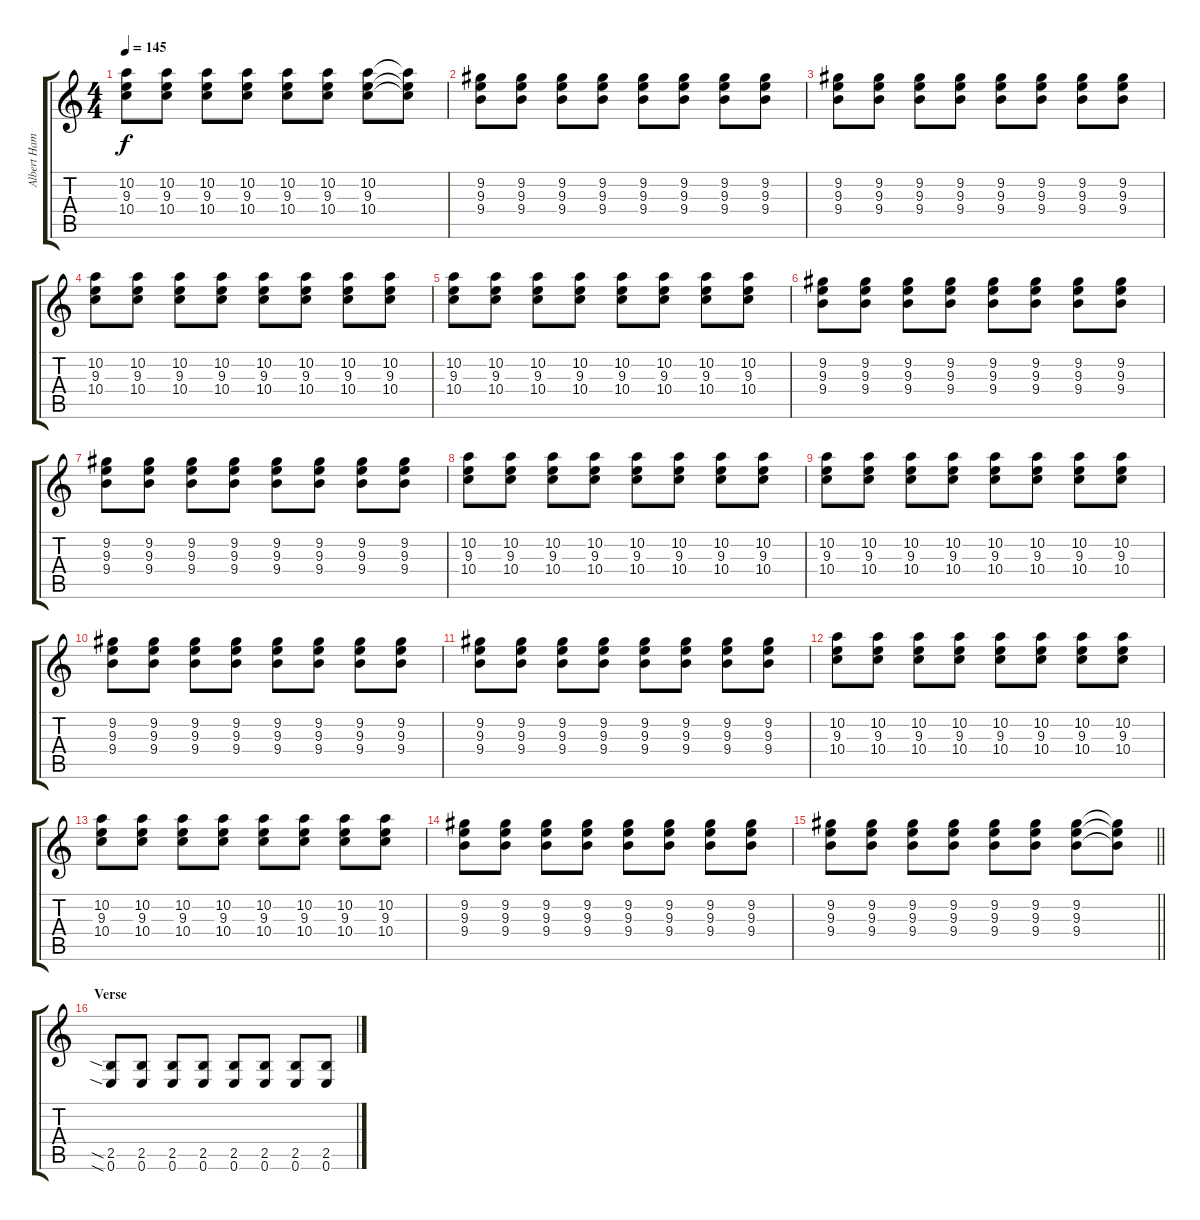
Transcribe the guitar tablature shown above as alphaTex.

\track ("Albert Hammond Jr." "Albert Ham") {instrument electricguitarjazz}
\staff {score tabs}
\tuning (E4 B3 G3 D3 A2 E2) {hide}
\ts (4 4)
\tempo 145
\clef g2
\ks c
(10.2 9.3 10.4).8{dy f} (10.2 9.3 10.4).8 (10.2 9.3 10.4).8 (10.2 9.3 10.4).8 (10.2 9.3 10.4).8 (10.2 9.3 10.4).8 (10.2 9.3 10.4).8 (10.2{t} 9.3{t} 10.4{t}).8 |
(9.2 9.3 9.4).8 (9.2 9.3 9.4).8 (9.2 9.3 9.4).8 (9.2 9.3 9.4).8 (9.2 9.3 9.4).8 (9.2 9.3 9.4).8 (9.2 9.3 9.4).8 (9.2 9.3 9.4).8 |
(9.2 9.3 9.4).8 (9.2 9.3 9.4).8 (9.2 9.3 9.4).8 (9.2 9.3 9.4).8 (9.2 9.3 9.4).8 (9.2 9.3 9.4).8 (9.2 9.3 9.4).8 (9.2 9.3 9.4).8 |
(10.2 9.3 10.4).8 (10.2 9.3 10.4).8 (10.2 9.3 10.4).8 (10.2 9.3 10.4).8 (10.2 9.3 10.4).8 (10.2 9.3 10.4).8 (10.2 9.3 10.4).8 (10.2 9.3 10.4).8 |
(10.2 9.3 10.4).8 (10.2 9.3 10.4).8 (10.2 9.3 10.4).8 (10.2 9.3 10.4).8 (10.2 9.3 10.4).8 (10.2 9.3 10.4).8 (10.2 9.3 10.4).8 (10.2 9.3 10.4).8 |
(9.2 9.3 9.4).8 (9.2 9.3 9.4).8 (9.2 9.3 9.4).8 (9.2 9.3 9.4).8 (9.2 9.3 9.4).8 (9.2 9.3 9.4).8 (9.2 9.3 9.4).8 (9.2 9.3 9.4).8 |
(9.2 9.3 9.4).8 (9.2 9.3 9.4).8 (9.2 9.3 9.4).8 (9.2 9.3 9.4).8 (9.2 9.3 9.4).8 (9.2 9.3 9.4).8 (9.2 9.3 9.4).8 (9.2 9.3 9.4).8 |
(10.2 9.3 10.4).8 (10.2 9.3 10.4).8 (10.2 9.3 10.4).8 (10.2 9.3 10.4).8 (10.2 9.3 10.4).8 (10.2 9.3 10.4).8 (10.2 9.3 10.4).8 (10.2 9.3 10.4).8 |
(10.2 9.3 10.4).8 (10.2 9.3 10.4).8 (10.2 9.3 10.4).8 (10.2 9.3 10.4).8 (10.2 9.3 10.4).8 (10.2 9.3 10.4).8 (10.2 9.3 10.4).8 (10.2 9.3 10.4).8 |
(9.2 9.3 9.4).8 (9.2 9.3 9.4).8 (9.2 9.3 9.4).8 (9.2 9.3 9.4).8 (9.2 9.3 9.4).8 (9.2 9.3 9.4).8 (9.2 9.3 9.4).8 (9.2 9.3 9.4).8 |
(9.2 9.3 9.4).8 (9.2 9.3 9.4).8 (9.2 9.3 9.4).8 (9.2 9.3 9.4).8 (9.2 9.3 9.4).8 (9.2 9.3 9.4).8 (9.2 9.3 9.4).8 (9.2 9.3 9.4).8 |
(10.2 9.3 10.4).8 (10.2 9.3 10.4).8 (10.2 9.3 10.4).8 (10.2 9.3 10.4).8 (10.2 9.3 10.4).8 (10.2 9.3 10.4).8 (10.2 9.3 10.4).8 (10.2 9.3 10.4).8 |
(10.2 9.3 10.4).8 (10.2 9.3 10.4).8 (10.2 9.3 10.4).8 (10.2 9.3 10.4).8 (10.2 9.3 10.4).8 (10.2 9.3 10.4).8 (10.2 9.3 10.4).8 (10.2 9.3 10.4).8 |
(9.2 9.3 9.4).8 (9.2 9.3 9.4).8 (9.2 9.3 9.4).8 (9.2 9.3 9.4).8 (9.2 9.3 9.4).8 (9.2 9.3 9.4).8 (9.2 9.3 9.4).8 (9.2 9.3 9.4).8 |
\barLineRight lightlight
(9.2 9.3 9.4).8 (9.2 9.3 9.4).8 (9.2 9.3 9.4).8 (9.2 9.3 9.4).8 (9.2 9.3 9.4).8 (9.2 9.3 9.4).8 (9.2 9.3 9.4).8 (9.2{t} 9.3{t} 9.4{t}).8 |
\section ("" "Verse")
(2.5{sia} 0.6{sia}).8 (2.5 0.6).8 (2.5 0.6).8 (2.5 0.6).8 (2.5 0.6).8 (2.5 0.6).8 (2.5 0.6).8 (2.5 0.6).8
